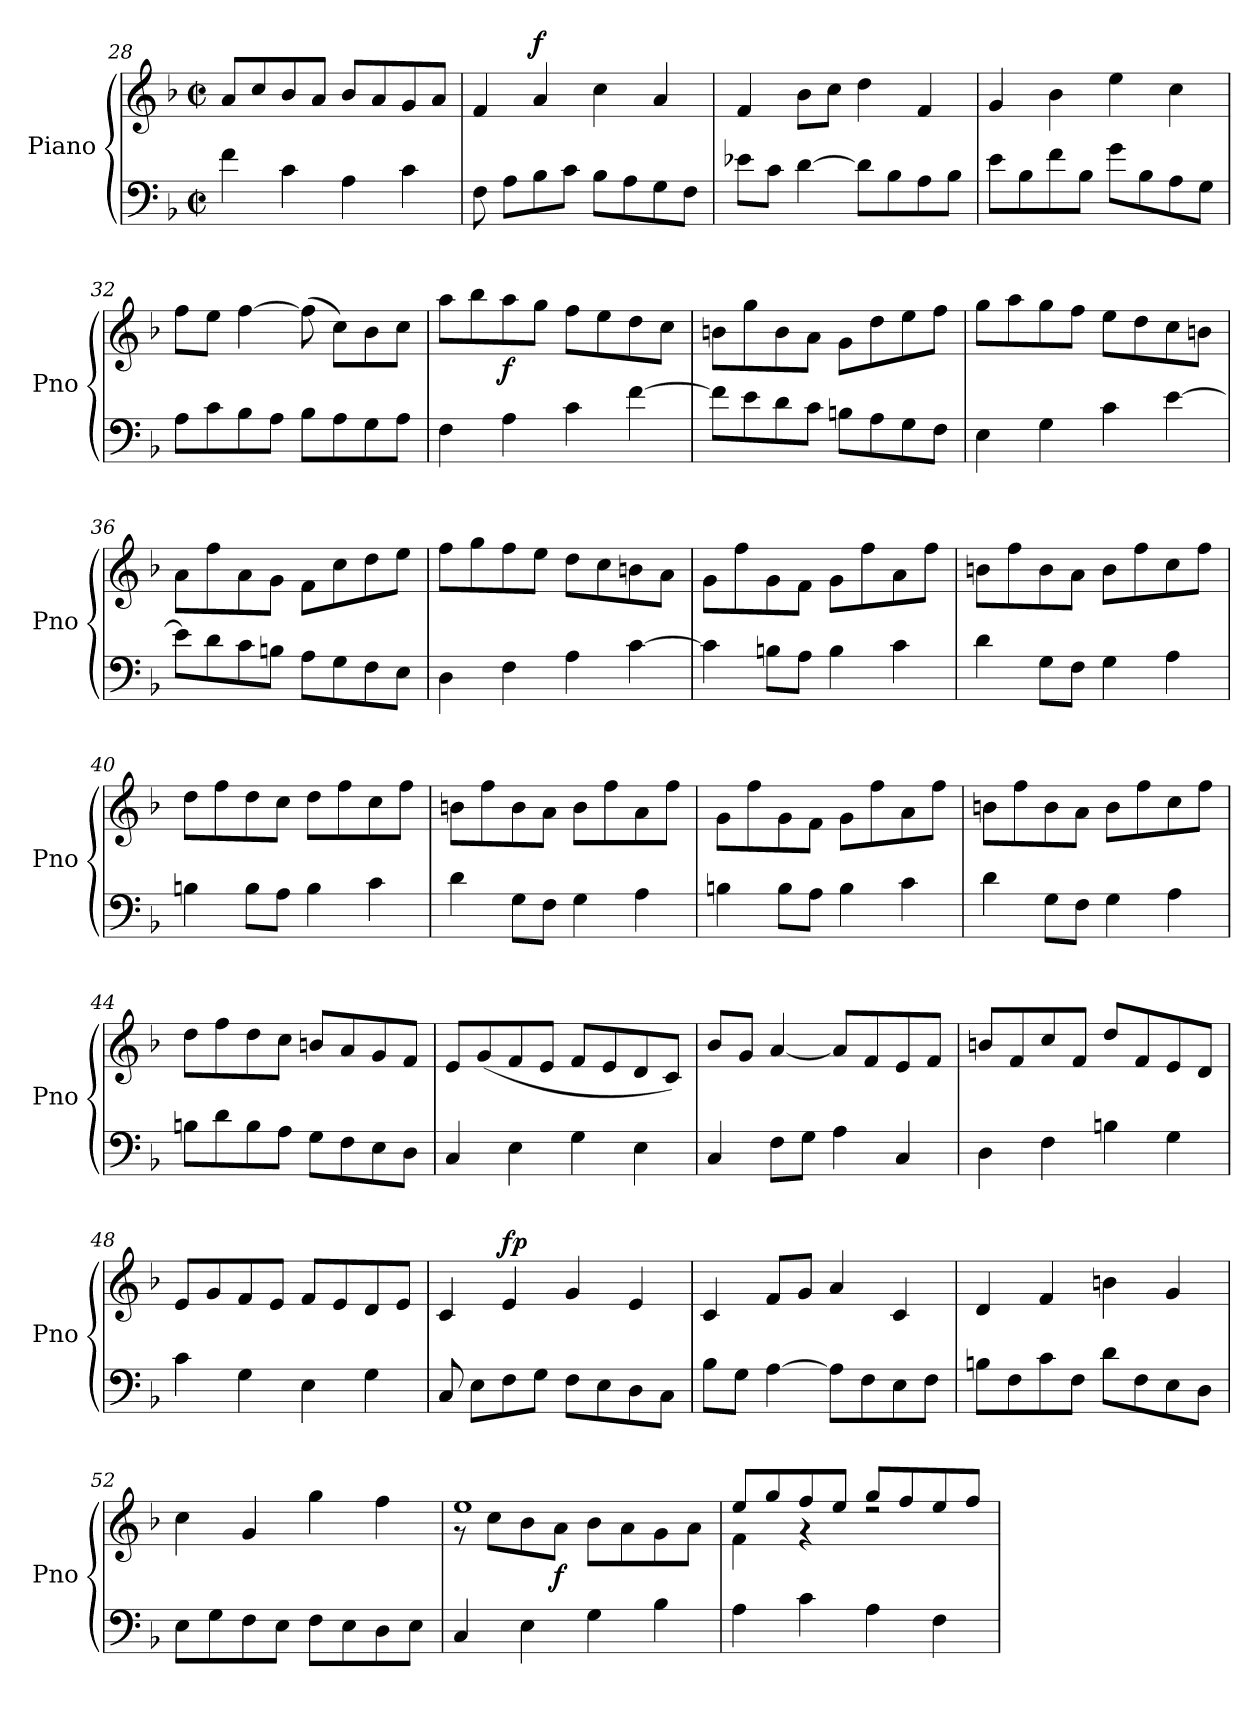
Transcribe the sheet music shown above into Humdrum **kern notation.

**kern	**kern	**dynam
*part1	*part1	*part1
*staff2	*staff1	*staff1/2
*I"Piano	*	*
*I'Pno	*	*
*clefF4	*clefG2	*
*k[b-]	*k[b-]	*
*M2/2	*M2/2	*
*met(c|)	*met(c|)	*
=28	=28	=28
4f\	8a/L	.
.	8cc/	.
4c\	8b-/	.
.	8a/J	.
4A\	8b-/L	.
.	8a/	.
4c\	8g/	.
.	8a/J	.
=29	=29	=29
8F\	4f/	.
8A\L	.	.
!	!	!LO:DY:a
8B-\	4a/	f
8c\J	.	.
8B-\L	4cc\	.
8A\	.	.
8G\	4a/	.
8F\J	.	.
!!LO:LB:g=z
=30	=30	=30
8e-X\L	4f/	.
8c\J	.	.
[4d\	8b-\L	.
.	8cc\J	.
8d\L]	4dd\	.
8B-\	.	.
8A\	4f/	.
8B-\J	.	.
=31	=31	=31
8e\L	4g/	.
8B-\	.	.
8f\	4b-\	.
8B-\J	.	.
8g\L	4ee\	.
8B-\	.	.
8A\	4cc\	.
8G\J	.	.
=32	=32	=32
8A\L	8ff\L	.
8c\	8ee\J	.
8B-\	[4ff\	.
8A\J	.	.
8B-\L	(>8ff\]	.
8A\	8cc\L)	.
8G\	8b-\	.
8A\J	8cc\J	.
=33	=33	=33
4F\	8aa\L	.
.	8bb-\	.
!	!	!LO:DY:b
4A\	8aa\	f
.	8gg\J	.
4c\	8ff\L	.
.	8ee\	.
[4f\	8dd\	.
.	8cc\J	.
=34	=34	=34
8f\L]	8bn\L	.
8e\	8gg\	.
8d\	8b\	.
8c\J	8a\J	.
8Bn\L	8g\L	.
8A\	8dd\	.
8G\	8ee\	.
8F\J	8ff\J	.
!!LO:LB:g=z
=35	=35	=35
4E\	8gg\L	.
.	8aa\	.
4G\	8gg\	.
.	8ff\J	.
4c\	8ee\L	.
.	8dd\	.
[4e\	8cc\	.
.	8bn\J	.
=36	=36	=36
8e\L]	8a\L	.
8d\	8ff\	.
8c\	8a\	.
8Bn\J	8g\J	.
8A\L	8f\L	.
8G\	8cc\	.
8F\	8dd\	.
8E\J	8ee\J	.
=37	=37	=37
4D\	8ff\L	.
.	8gg\	.
4F\	8ff\	.
.	8ee\J	.
4A\	8dd\L	.
.	8cc\	.
[4c\	8bn\	.
.	8a\J	.
=38	=38	=38
4c\]	8g\L	.
.	8ff\	.
8Bn\L	8g\	.
8A\J	8f\J	.
4B\	8g\L	.
.	8ff\	.
4c\	8a\	.
.	8ff\J	.
=39	=39	=39
4d\	8bn\L	.
.	8ff\	.
8G\L	8b\	.
8F\J	8a\J	.
4G\	8b\L	.
.	8ff\	.
4A\	8cc\	.
.	8ff\J	.
!!LO:LB:g=z
=40	=40	=40
4Bn\	8dd\L	.
.	8ff\	.
8B\L	8dd\	.
8A\J	8cc\J	.
4B\	8dd\L	.
.	8ff\	.
4c\	8cc\	.
.	8ff\J	.
=41	=41	=41
4d\	8bn\L	.
.	8ff\	.
8G\L	8b\	.
8F\J	8a\J	.
4G\	8b\L	.
.	8ff\	.
4A\	8a\	.
.	8ff\J	.
=42	=42	=42
4Bn\	8g\L	.
.	8ff\	.
8B\L	8g\	.
8A\J	8f\J	.
4B\	8g\L	.
.	8ff\	.
4c\	8a\	.
.	8ff\J	.
=43	=43	=43
4d\	8bn\L	.
.	8ff\	.
8G\L	8b\	.
8F\J	8a\J	.
4G\	8b\L	.
.	8ff\	.
4A\	8cc\	.
.	8ff\J	.
=44	=44	=44
8Bn\L	8dd\L	.
8d\	8ff\	.
8B\	8dd\	.
8A\J	8cc\J	.
8G\L	8bn/L	.
8F\	8a/	.
8E\	8g/	.
8D\J	8f/J	.
!!LO:LB:g=z
=45	=45	=45
4C/	8e/L	.
.	(<8g/	.
4E\	8f/	.
.	8e/J	.
4G\	8f/L	.
.	8e/	.
4E\	8d/	.
.	8c/J)	.
=46	=46	=46
4C/	8b-/L	.
.	8g/J	.
8F\L	[4a/	.
8G\J	.	.
4A\	8a/L]	.
.	8f/	.
4C/	8e/	.
.	8f/J	.
=47	=47	=47
4D\	8bn/L	.
.	8f/	.
4F\	8cc/	.
.	8f/J	.
4Bn\	8dd/L	.
.	8f/	.
4G\	8e/	.
.	8d/J	.
=48	=48	=48
4c\	8e/L	.
.	8g/	.
4G\	8f/	.
.	8e/J	.
4E\	8f/L	.
.	8e/	.
4G\	8d/	.
.	8e/J	.
=49	=49	=49
8C/	4c/	.
8E\L	.	.
!	!	!LO:DY:a
!	!	!LO:DY:n=1:b
8F\	4e/	f p
8G\J	.	.
8F\L	4g/	.
8E\	.	.
8D\	4e/	.
8C\J	.	.
!!LO:PB:g=z
=50	=50	=50
8B-\L	4c/	.
8G\J	.	.
[4A\	8f/L	.
.	8g/J	.
8A\L]	4a/	.
8F\	.	.
8E\	4c/	.
8F\J	.	.
=51	=51	=51
8Bn\L	4d/	.
8F\	.	.
8c\	4f/	.
8F\J	.	.
8d\L	4bn\	.
8F\	.	.
8E\	4g/	.
8D\J	.	.
=52	=52	=52
8E\L	4cc\	.
8G\	.	.
8F\	4g/	.
8E\J	.	.
8F\L	4gg\	.
8E\	.	.
8D\	4ff\	.
8E\J	.	.
=53	=53	=53
*	*^	*
4C/	1ee	8rg	.
.	.	8cc\L	.
4E\	.	8b-\	.
!	!	!	!LO:DY:b
.	.	8a\J	f
4G\	.	8b-\L	.
.	.	8a\	.
4B-\	.	8g\	.
.	.	8a\J	.
=54	=54	=54	=54
4A\	8ee/L	4f\	.
.	8gg/	.	.
4c\	8ff/	4rg	.
.	8ee/J	.	.
4A\	8gg/L	2rdd	.
.	8ff/	.	.
4F\	8ee/	.	.
.	8ff/J	.	.
*	*v	*v	*
=	=	=
*-	*-	*-
